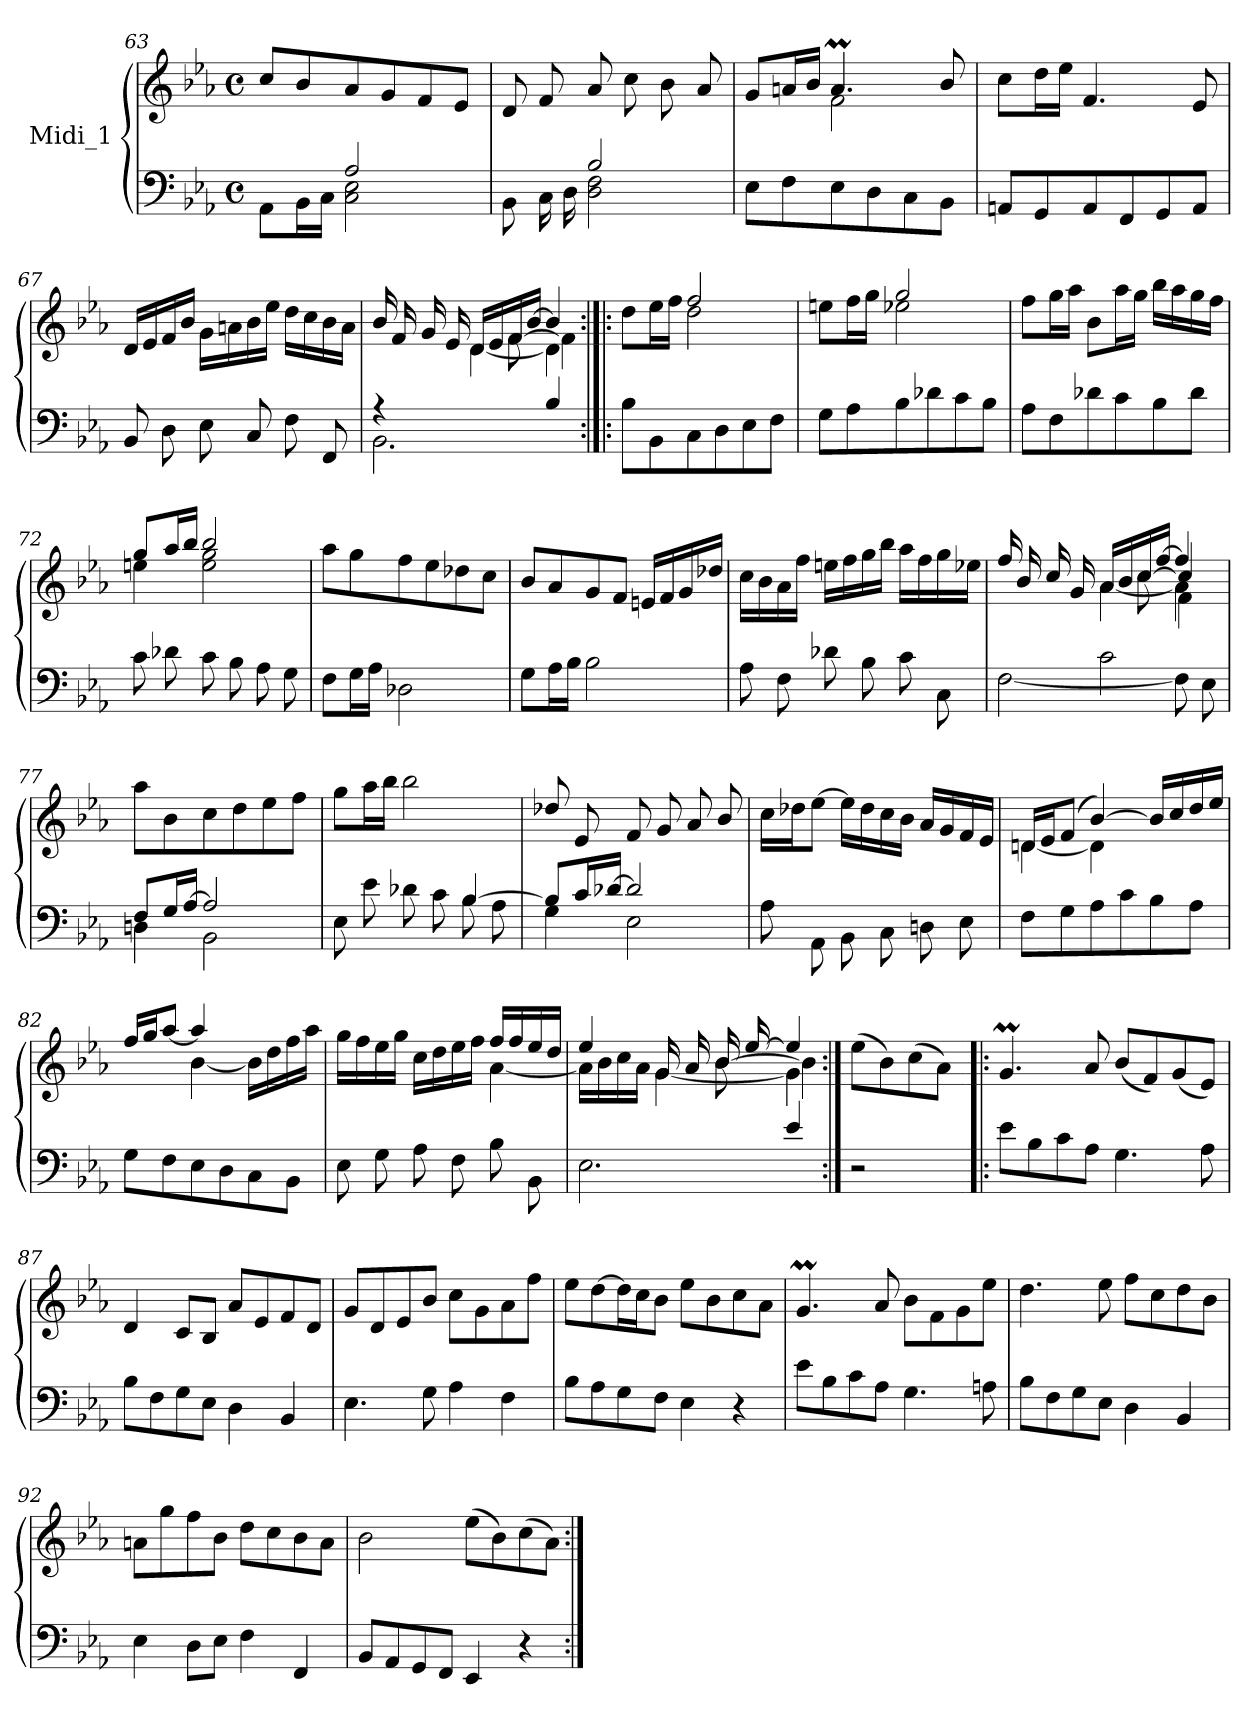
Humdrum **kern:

**kern	**kern
*part1	*part1
*staff2	*staff1
*I"Midi_1	*
*clefF4	*clefG2
*k[b-e-a-]	*k[b-e-a-]
*E-:	*E-:
*M4/4	*M4/4
*met(c)	*met(c)
=63	=63
*^	*^
4ryy	8AA-\L	8cc/L	2.ryy
.	16BB-\L	8b-/	.
.	16C\JJ	.	.
2A-/	2C\ 2E-\	8a-/	.
.	.	8g/	.
.	.	8f/	.
.	.	8e-/J	.
=64	=64	=64	=64
4ryy	8BB-\	8d/	2.ryy
.	16C\	8f/	.
.	16D\	.	.
2B-/	2D\ 2F\	8a-/	.
.	.	8cc\	.
.	.	8b-\	.
.	.	8a-/	.
!!LO:LB:g=z
=65	=65	=65	=65
*	*	*	*^
2.ryy	8E-\L	8g/L	4ryy	2.ryy
.	8F\	16an/L	.	.
.	.	16b-/JJ	.	.
.	8E-\	4.am/	2f\	.
.	8D\	.	.	.
.	8C\	.	.	.
.	8BB-\J	8b-/	.	.
=66	=66	=66	=66	=66
8AAn/L	2.ryy	8cc\L	2.ryy	2.ryy
8GG/	.	16dd\L	.	.
.	.	16ee-\JJ	.	.
8AA/	.	4.f/	.	.
8FF/	.	.	.	.
8GG/	.	.	.	.
8AA/J	.	8e-/	.	.
=67	=67	=67	=67	=67
8BB-/	2.ryy	16d/LL	2.ryy	2.ryy
.	.	16e-/	.	.
8D\	.	16f/	.	.
.	.	16b-/JJ	.	.
8E-\	.	16g\LL	.	.
.	.	16an\	.	.
8C/	.	16b-\	.	.
.	.	16ee-\JJ	.	.
8F\	.	16dd\LL	.	.
.	.	16cc\	.	.
8FF/	.	16b-\	.	.
.	.	16a\JJ	.	.
=68	=68	=68	=68	=68
4r	2.BB-\	16b-/	4ryy	4ryy
.	.	16f/	.	.
.	.	16g/	.	.
.	.	16e-/	.	.
4ryy	.	16d/LL	[4d\	8ryy
.	.	16e-/	.	.
.	.	16f/	.	[8f\
.	.	[16b-/JJ	.	.
4B-/	.	4b-/]	4d\]	4f\]
*	*	*	*v	*v
!!LO:LB:g=z
=69:|!|:	=69:|!|:	=69:|!|:	=69:|!|:
2.ryy	8B-\L	8dd\L	4ryy
.	8BB-\	16ee-\L	.
.	.	16ff\JJ	.
.	8C\	2ff/	2dd\
.	8D\	.	.
.	8E-\	.	.
.	8F\J	.	.
=70	=70	=70	=70
2.ryy	8G\L	8een\L	4ryy
.	8A-\	16ff\L	.
.	.	16gg\JJ	.
.	8B-\	2gg/	2ee-X\
.	8d-X\	.	.
.	8c\	.	.
.	8B-\J	.	.
=71	=71	=71	=71
2.ryy	8A-\L	8ff\L	2.ryy
.	8F\	16gg\L	.
.	.	16aa-\JJ	.
.	8d-X\	8b-\L	.
.	8c\	16aa-\L	.
.	.	16gg\JJ	.
.	8B-\	16bb-\LL	.
.	.	16aa-\	.
.	8d-\J	16gg\	.
.	.	16ff\JJ	.
=72	=72	=72	=72
2.ryy	8c\	8gg/L	4een\
.	8d-X\	16aa-/L	.
.	.	16bb-/JJ	.
.	8c\	2bb-/	2ee\ 2gg\
.	8B-\	.	.
.	8A-\	.	.
.	8G\	.	.
!!LO:LB:g=z
=73	=73	=73	=73
*	*	*^	*^
2.ryy	8F\L	2.ryy	8aa-\L	2.ryy	2.ryy
.	16G\L	.	8gg\	.	.
.	16A-\JJ	.	.	.	.
.	2D-X\	.	8ff\	.	.
.	.	.	8ee-i\	.	.
.	.	.	8dd-X\	.	.
.	.	.	8cc\J	.	.
=74	=74	=74	=74	=74	=74
2.ryy	8G\L	8b-/L	2.ryy	2.ryy	2.ryy
.	16A-\L	8a-/	.	.	.
.	16B-\JJ	.	.	.	.
.	2B-\	8g/	.	.	.
.	.	8f/J	.	.	.
.	.	16en/LL	.	.	.
.	.	16f/	.	.	.
.	.	16g/	.	.	.
.	.	16dd-X/JJ	.	.	.
=75	=75	=75	=75	=75	=75
2.ryy	8A-\	2.ryy	16cc\LL	2.ryy	2.ryy
.	.	.	16b-\	.	.
.	8F\	.	16a-\	.	.
.	.	.	16ff\JJ	.	.
.	8d-X\	.	16een\LL	.	.
.	.	.	16ff\	.	.
.	8B-\	.	16gg\	.	.
.	.	.	16bb-\JJ	.	.
.	8c\	.	16aa-\LL	.	.
.	.	.	16ff\	.	.
.	8C\	.	16gg\	.	.
.	.	.	16ee-X\JJ	.	.
!!LO:LB:g=z	!!	!!	!!
=76	=76	=76	=76	=76	=76
4ryy	[2F\	16ff/	4ryy	4ryy	2ryy
.	.	16b-/	.	.	.
.	.	16cc/	.	.	.
.	.	16g/	.	.	.
2c\	.	16a-/LL	[4a-\	8ryy	.
.	.	16b-/	.	.	.
.	.	16cc/	.	[8cc\	.
.	.	[16ff/JJ	.	.	.
.	8F\]	4ff/]	4a-\]	4cc/]	4f\
.	8E-i\	.	.	.	.
*	*	*	*v	*v	*v
!!LO:PB:g=z
=77	=77	=77	=77
8F/L	4Dni\	2.ryy	8aa-\L
16G/L	.	.	8b-\
[16A-/JJ	.	.	.
2A-/]	2BB-\	.	8cc\
.	.	.	8dd\
.	.	.	8ee-\
.	.	.	8ff\J
=78	=78	=78	=78
4ryy	8E-\	2.ryy	8gg\L
.	8e-\	.	16aa-\L
.	.	.	16bb-\JJ
4ryy	8d-X\	.	2bb-\
.	8c\	.	.
[4B-/	8B-\	.	.
.	8A-\	.	.
=79	=79	=79	=79
8B-/L]	4G\	8dd-X/	2.ryy
16c/L	.	8e-/	.
[16d-X/JJ	.	.	.
2d-/]	2E-\	8f/	.
.	.	8g/	.
.	.	8a-/	.
.	.	8b-/	.
=80	=80	=80	=80
2.ryy	8A-\	16cc\LL	2.ryy
.	.	16dd-X\J	.
.	8AA-\	[8ee-\J	.
.	8BB-\	16ee-\LL]	.
.	.	16dd-\	.
.	8C\	16cc\	.
.	.	16b-\JJ	.
.	8Dni\	16a-/LL	.
.	.	16g/	.
.	8E-\	16f/	.
.	.	16e-/JJ	.
!!LO:LB:g=z
=81	=81	=81	=81
*	*	*	*^
2.ryy	8F\L	16dni/LL	[4d\	2.ryy
.	.	16e-/J	.	.
.	8G\	(>8f/J	.	.
.	8A-\	[4b-/)	4d\]	.
.	8c\	.	.	.
.	8B-\	16b-/LL]	4ryy	.
.	.	16cc/	.	.
.	8A-\J	16dd/	.	.
.	.	16ee-/JJ	.	.
=82	=82	=82	=82	=82
2.ryy	8G\L	16ff/LL	4ryy	2.ryy
.	.	16gg/J	.	.
.	8F\	[8aa-/J	.	.
.	8E-\	4aa-/]	[4b-\	.
.	8D\	.	.	.
.	8C\	4ryy	16b-\LL]	.
.	.	.	16dd\	.
.	8BB-\J	.	16ff\	.
.	.	.	16aa-\JJ	.
=83	=83	=83	=83	=83
2.ryy	8E-\	4ryy	16gg\LL	2.ryy
.	.	.	16ff\	.
.	8G\	.	16ee-\	.
.	.	.	16gg\JJ	.
.	8A-\	4ryy	16cc\LL	.
.	.	.	16dd\	.
.	8F\	.	16ee-\	.
.	.	.	16ff\JJ	.
.	8B-\	16ff/LL	[4a-\	.
.	.	16ff/	.	.
.	8BB-\	16ee-/	.	.
.	.	16dd/JJ	.	.
=84	=84	=84	=84	=84
4ryy	2.E-\	4ee-/	16a-\LL]	4ryy
.	.	.	16b-\	.
.	.	.	16cc\	.
.	.	.	16a-\JJ	.
4ryy	.	16g/	[4g\	8ryy
.	.	16a-/	.	.
.	.	16b-/	.	[8b-\
.	.	[16ee-/	.	.
4e-/	.	4ee-/]	4g\]	4b-\]
*v	*v	*	*	*
!!LO:LB:g=z
=85:|!	=85:|!	=85:|!	=85:|!
!	!LO:TX:a:B:t=4. Gavotte	!	!
*	*v	*v	*v
2r	(>8ee-\L
.	8b-\)
.	(>8cc\
.	8a-\J)
=86!|:	=86!|:
8e-\L	4.gm/
8B-\	.
8c\	.
8A-\J	8a-/
4.G\	(8b-/L
.	8f/)
.	(8g/
8A-\	8e-/J)
=87	=87
8B-\L	4d/
8F\	.
8G\	8c/L
8E-\J	8B-/J
4D\	8a-/L
.	8e-/
4BB-/	8f/
.	8d/J
=88	=88
4.E-\	8g/L
.	8d/
.	8e-/
8G\	8b-/J
4A-\	8cc\L
.	8g\
4F\	8a-\
.	8ff\J
!!LO:LB:g=z
=89	=89
8B-\L	8ee-\L
8A-\	[8dd\
8G\	16dd\L]
.	16cc\J
8F\J	8b-\J
4E-\	8ee-\L
.	8b-\
4r	8cc\
.	8a-\J
=90	=90
8e-\L	4.gm/
8B-\	.
8c\	.
8A-\J	8a-/
4.G\	8b-\L
.	8f\
.	8g\
8An\	8ee-\J
=91	=91
8B-\L	4.dd\
8F\	.
8G\	.
8E-\J	8ee-\
4D\	8ff\L
.	8cc\
4BB-/	8dd\
.	8b-\J
=92	=92
4E-\	8an\L
.	8gg\
8D\L	8ff\
8E-\J	8b-\J
4F\	8dd\L
.	8cc\
4FF/	8b-\
.	8a\J
!!LO:LB:g=z
=93	=93
8BB-/L	2b-\
8AA-i/	.
8GG/	.
8FF/J	.
4EE-/	(>8ee-\L
.	8b-\)
4r	(>8cc\
.	8a-i\J)
=:|!	=:|!
*-	*-
